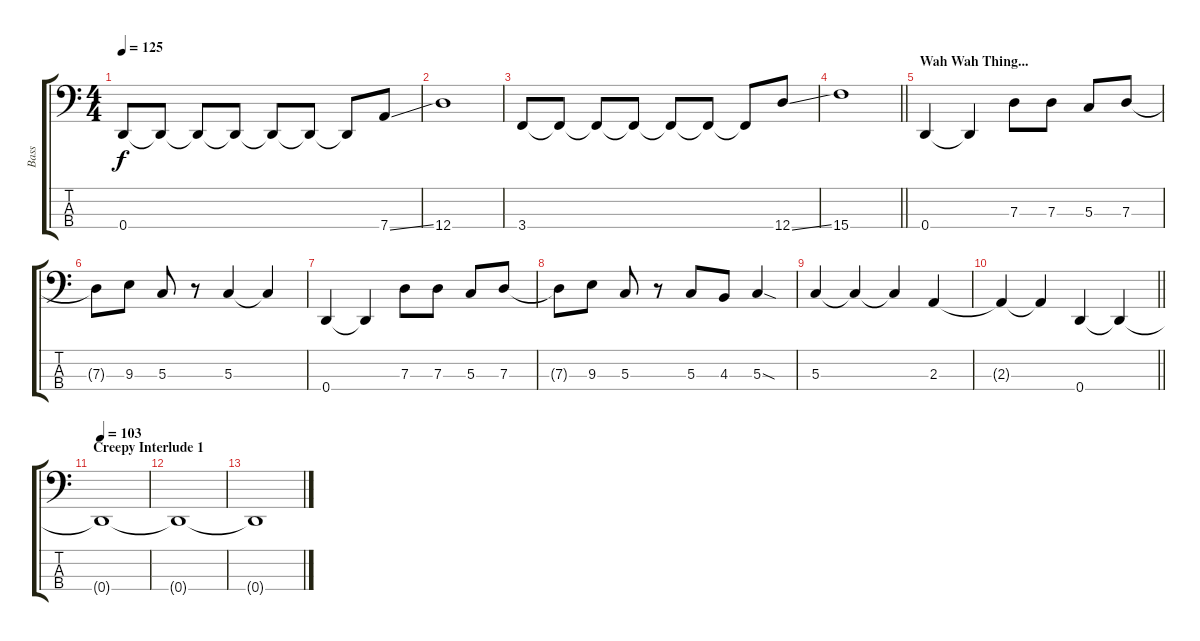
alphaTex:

\track ("Bass" "Bass") {instrument electricbassfinger}
\staff {score tabs}
\tuning (F2 C2 G1 D1) {hide}
\ts (4 4)
\tempo 125
\clef f4
\ks c
0.4.8{dy f} 0.4{t}.8 0.4{t}.8 0.4{t}.8 0.4{t}.8 0.4{t}.8 0.4{t}.8 7.4{ss}.8 |
12.4.1 |
3.4.8 3.4{t}.8 3.4{t}.8 3.4{t}.8 3.4{t}.8 3.4{t}.8 3.4{t}.8 12.4{ss}.8 |
\barLineRight lightlight
15.4.1 |
\section ("" "Wah Wah Thing...")
0.4.4 0.4{t}.4 7.3.8 7.3.8 5.3.8 7.3.8 |
7.3{t}.8 9.3.8 5.3.8 r.8 5.3.4 5.3{t}.4 |
0.4.4 0.4{t}.4 7.3.8 7.3.8 5.3.8 7.3.8 |
7.3{t}.8 9.3.8 5.3.8 r.8 5.3.8 4.3.8 5.3{sod}.4 |
5.3.4 5.3{t}.4 5.3{t}.4 2.3.4 |
\barLineRight lightlight
2.3{t}.4 2.3{t}.4 0.4.4 0.4{t}.4 |
\section ("" "Creepy Interlude 1")
\tempo 103
0.4{t}.1 |
0.4{t}.1 |
0.4{t}.1
